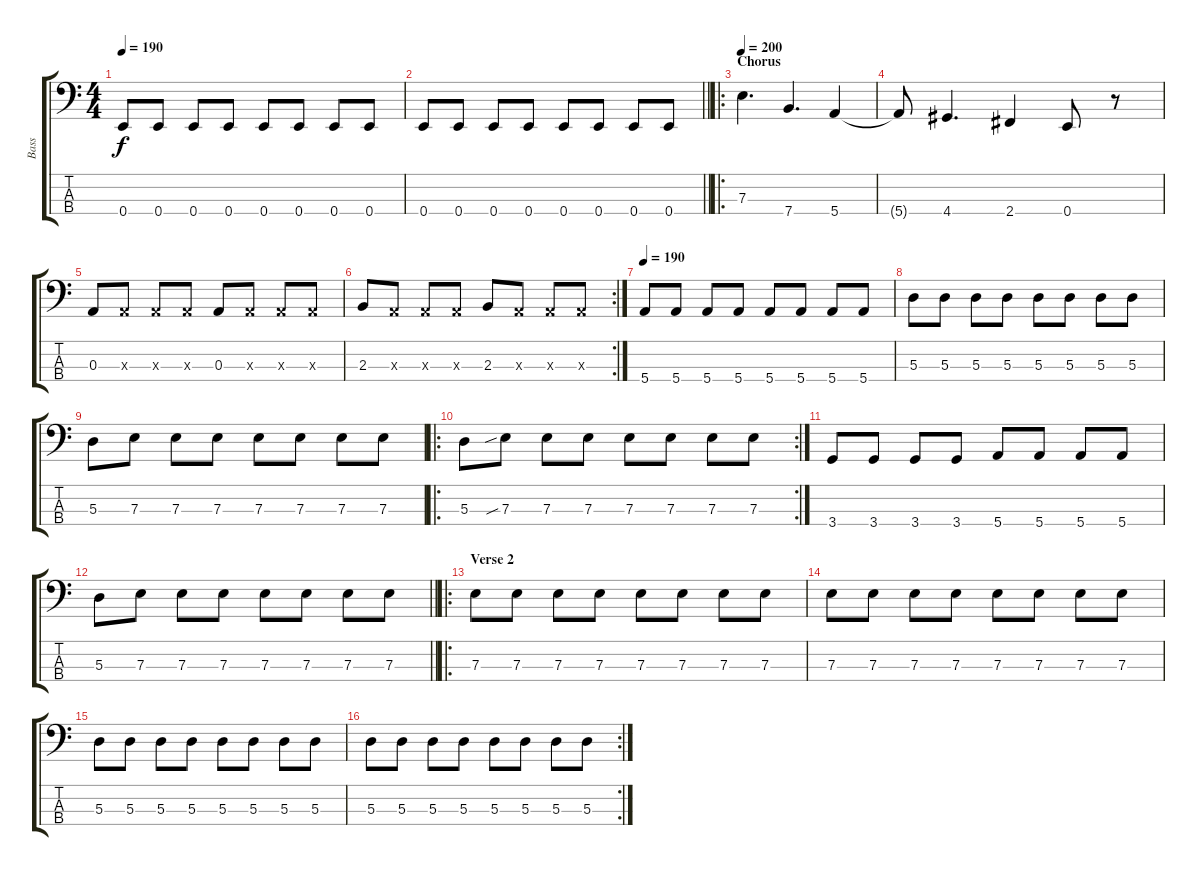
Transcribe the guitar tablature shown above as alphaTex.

\track ("Bass" "Bass") {instrument electricbassfinger}
\staff {score tabs}
\tuning (G2 D2 A1 E1) {hide}
\ts (4 4)
\tempo 190
\clef f4
\ks c
0.4.8{dy f} 0.4.8 0.4.8 0.4.8 0.4.8 0.4.8 0.4.8 0.4.8 |
\barLineRight lightlight
0.4.8 0.4.8 0.4.8 0.4.8 0.4.8 0.4.8 0.4.8 0.4.8 |
\ro
\section ("" "Chorus")
\tempo 200
7.3.4{d} 7.4.4{d} 5.4.4 |
5.4{t}.8 4.4.4{d} 2.4.4 0.4.8 r.8 |
0.3.8 0.3{x}.8 0.3{x}.8 0.3{x}.8 0.3.8 0.3{x}.8 0.3{x}.8 0.3{x}.8 |
\rc 2
2.3.8 0.3{x}.8 0.3{x}.8 0.3{x}.8 2.3.8 0.3{x}.8 0.3{x}.8 0.3{x}.8 |
\tempo 190
5.4.8 5.4.8 5.4.8 5.4.8 5.4.8 5.4.8 5.4.8 5.4.8 |
5.3.8 5.3.8 5.3.8 5.3.8 5.3.8 5.3.8 5.3.8 5.3.8 |
5.3.8 7.3.8 7.3.8 7.3.8 7.3.8 7.3.8 7.3.8 7.3.8 |
\ro
\rc 2
5.3.8 7.3{sib}.8 7.3.8 7.3.8 7.3.8 7.3.8 7.3.8 7.3.8 |
3.4.8 3.4.8 3.4.8 3.4.8 5.4.8 5.4.8 5.4.8 5.4.8 |
\barLineRight lightlight
5.3.8 7.3.8 7.3.8 7.3.8 7.3.8 7.3.8 7.3.8 7.3.8 |
\ro
\section ("" "Verse 2")
7.3.8 7.3.8 7.3.8 7.3.8 7.3.8 7.3.8 7.3.8 7.3.8 |
7.3.8 7.3.8 7.3.8 7.3.8 7.3.8 7.3.8 7.3.8 7.3.8 |
5.3.8 5.3.8 5.3.8 5.3.8 5.3.8 5.3.8 5.3.8 5.3.8 |
\rc 2
5.3.8 5.3.8 5.3.8 5.3.8 5.3.8 5.3.8 5.3.8 5.3.8
